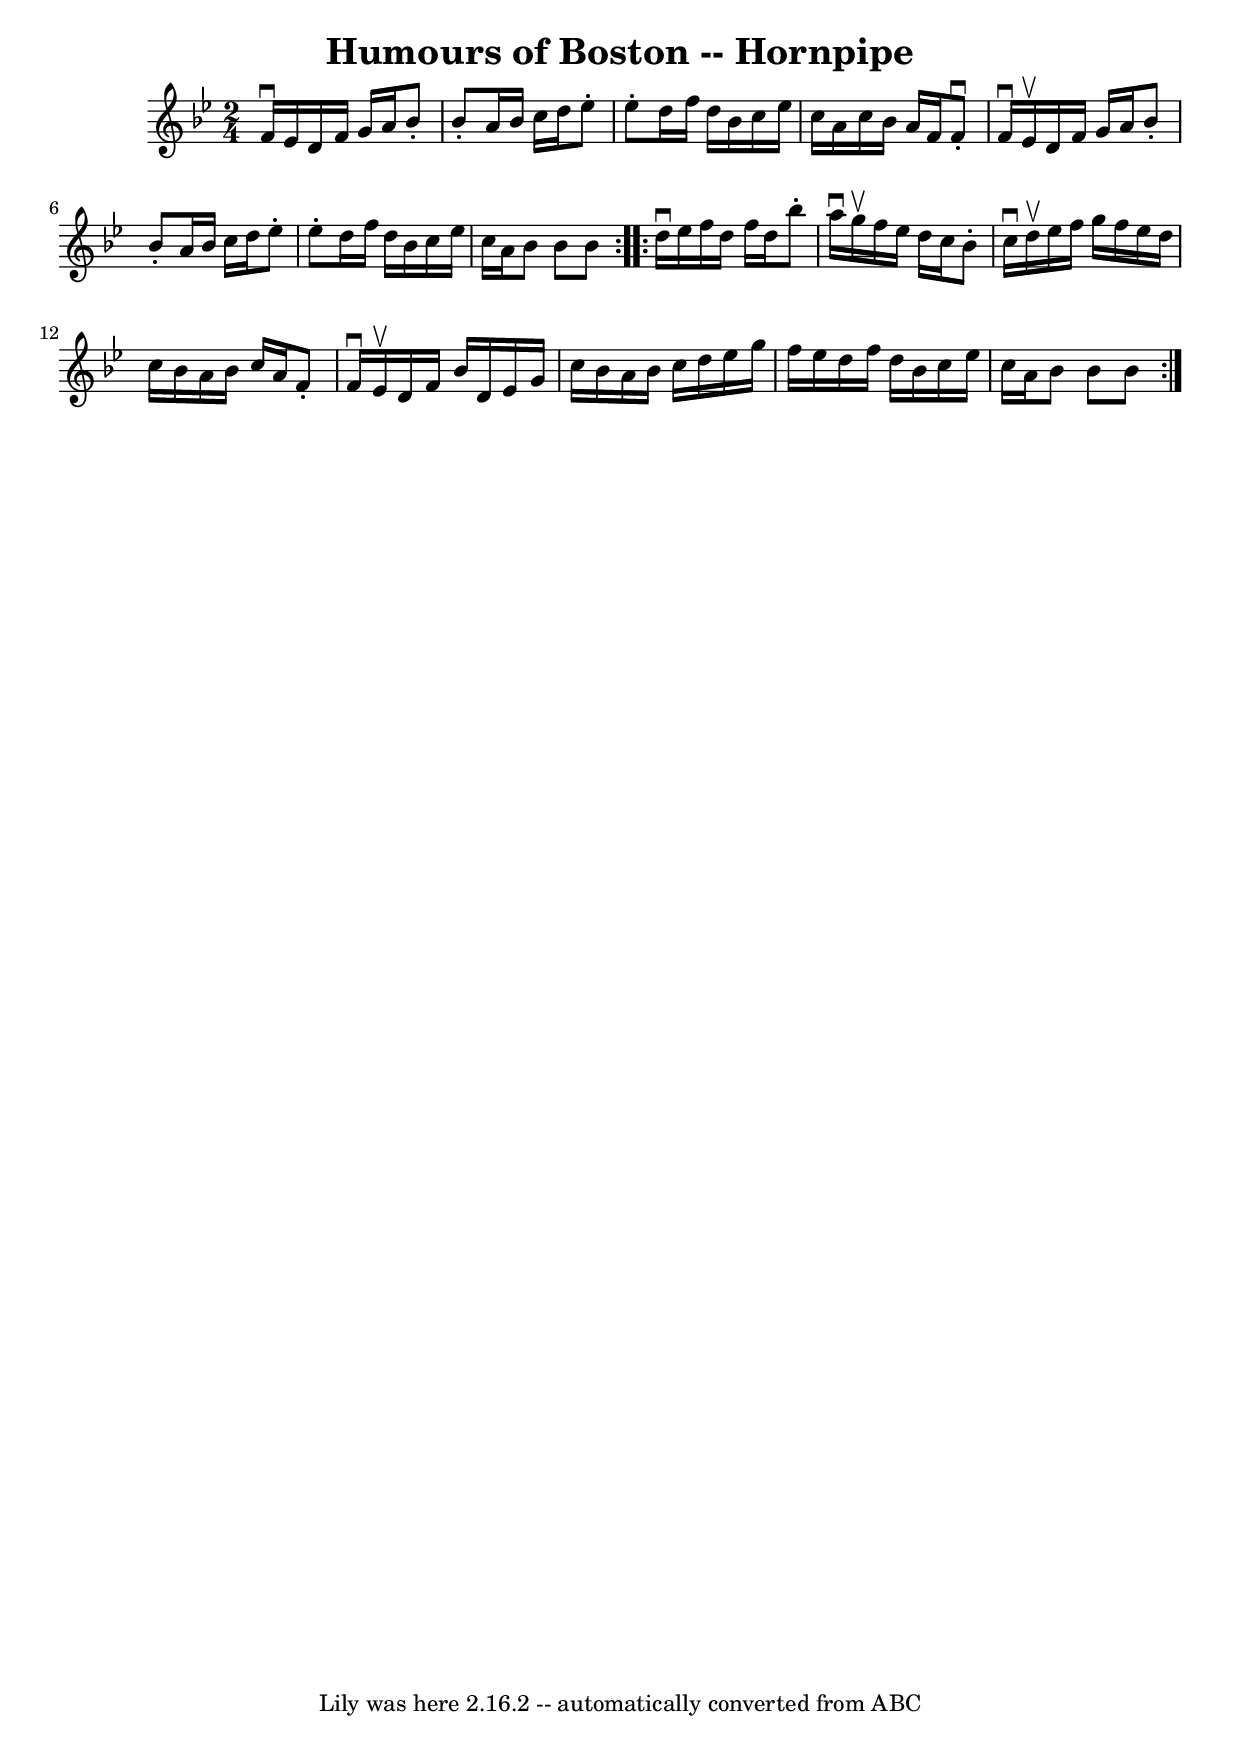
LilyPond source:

\version "2.16.2"
\include "Mammoth.ily"
\header {
  %% book = "Cole's 1000 Fiddle Tunes"
 crossRefNumber = "1"
 footnotes = ""
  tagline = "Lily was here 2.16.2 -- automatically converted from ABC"
  title = "Humours of Boston -- Hornpipe"

}
voicedefault =  {



  \repeat volta 2 {

    \time 2/4      \key bes \major f'16^\downbow ees'16   |
 d'16 f'16 g'16 a'16 bes'8-. bes'8-.  |
 a'16 bes'16 c''16 d''16 ees''8-. ees''8-.  |
 d''16 f''16 d''16 bes'16 c''16 ees''16 c''16 a'16   |
 c''16 bes'16 a'16 f'16 f'8-.^\downbow f'16^\downbow ees'16^\upbow |
 d'16 f'16 g'16 a'16 bes'8-. bes'8-.  |
 a'16 bes'16 c''16 d''16 ees''8-. ees''8-.  |
 d''16 f''16 d''16 bes'16 c''16 ees''16 c''16 a'16   |
 bes'8 bes'8 bes'8  
  }     

  \repeat volta 2 { d''16^\downbow ees''16   |
 f''16 d''16 f''16 d''16 bes''8-. a''16^\downbow g''16^\upbow  |
 f''16 ees''16 d''16 c''16 bes'8-. c''16^\downbow d''16^\upbow   |
 ees''16 f''16 g''16 f''16 ees''16 d''16 c''16 bes'16   |
 a'16 bes'16 c''16 a'16 f'8-. f'16^\downbow ees'16^\upbow  |
 d'16 f'16 bes'16 d'16 ees'16 g'16 c''16 bes'16   |
 a'16 bes'16 c''16 d''16 ees''16 g''16 f''16 ees''16   |
 d''16 f''16 d''16 bes'16 c''16 ees''16 c''16 a'16   |
 bes'8 bes'8 bes'8  
  }   

}

\score{
  <<

    \context Staff="default"
    {
      \voicedefault 
      
    }

  >>
  \layout {
    
  }
  \midi {
  }

}
